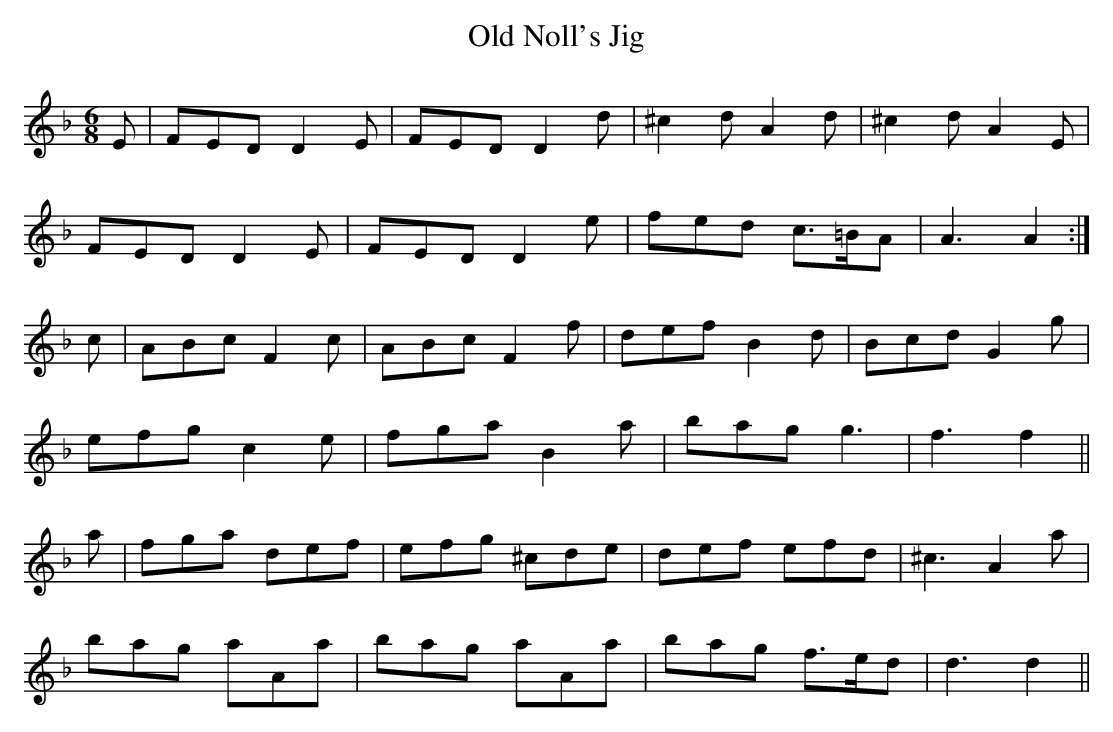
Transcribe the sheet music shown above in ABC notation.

X:1
T:Old Noll's Jig
M:6/8
L:1/8
K:F
E | FED D2E | FED D2d | ^c2d A2d | ^c2d A2E |
FED D2E | FED D2e | fed c>=BA | A3 A2 :|
c | ABc F2c | ABc F2f | def B2d | Bcd G2g |
efg c2e | fga B2a | bag g3 | f3 f2 ||
a | fga def | efg ^cde | def efd | ^c3 A2a |
bag aAa | bag aAa | bag f>ed | d3 d2 ||
